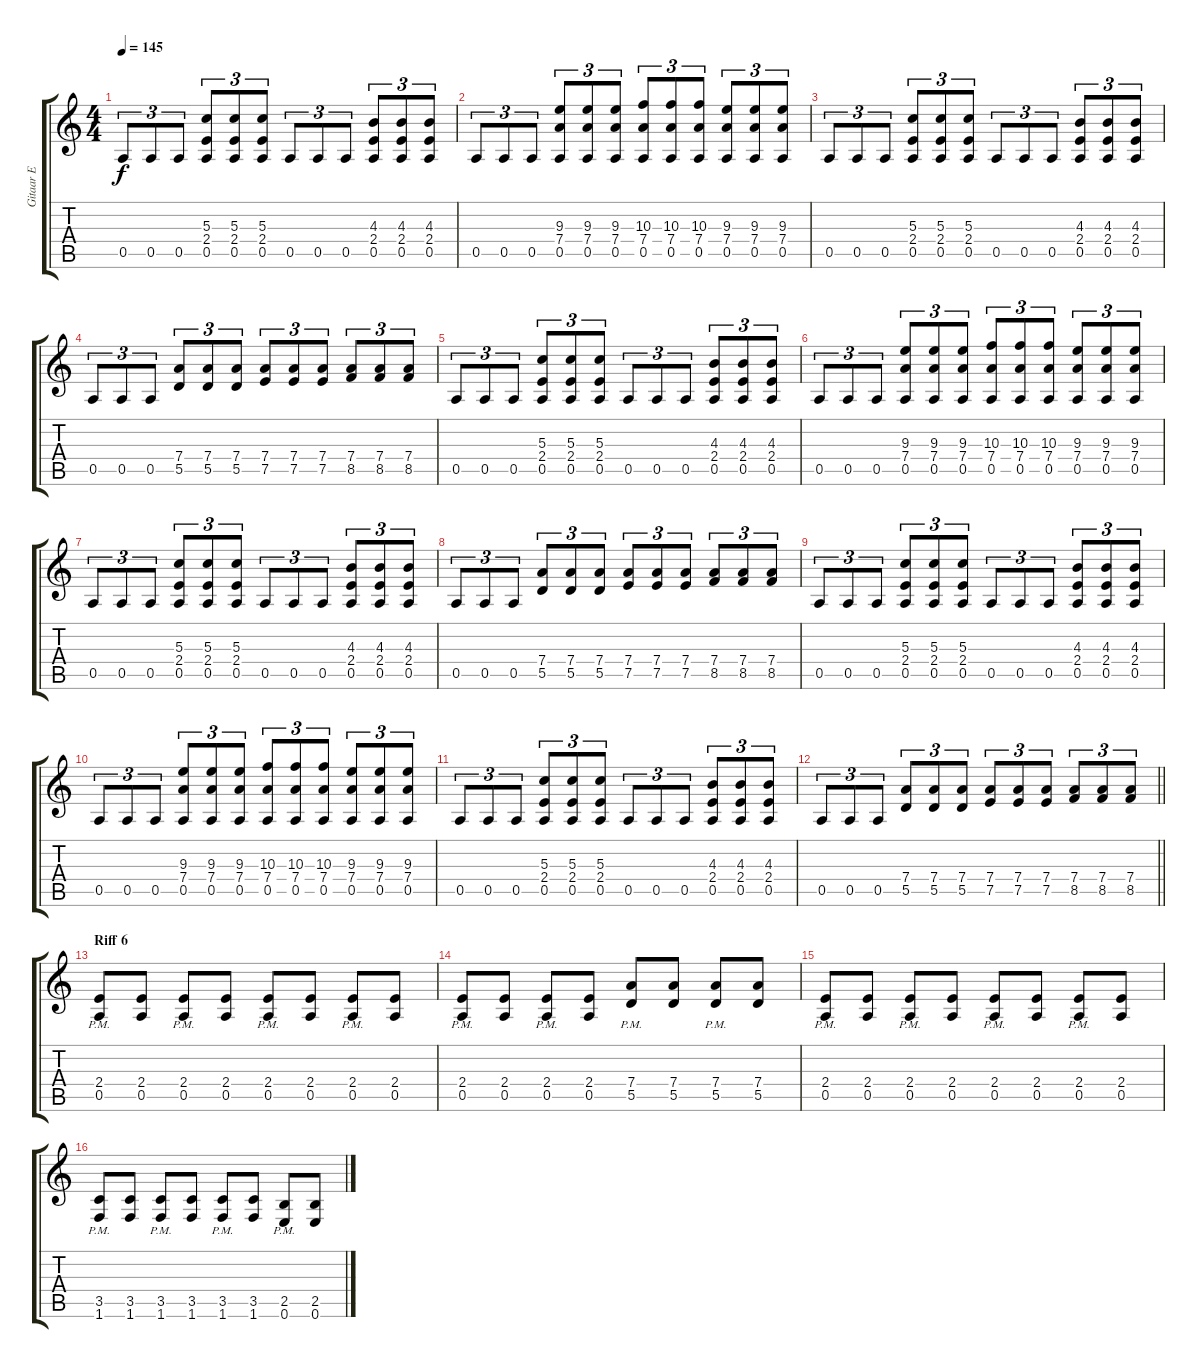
\track ("Gitaar E" "Gitaar E") {instrument distortionguitar}
\staff {score tabs}
\tuning (E4 B3 G3 D3 A2 E2) {hide}
\ts (4 4)
\tempo 145
\clef g2
\ks c
0.5.8{tu (3 2) dy f} 0.5.8{tu (3 2)} 0.5.8{tu (3 2)} (5.3 2.4 0.5).8{tu (3 2)} (5.3 2.4 0.5).8{tu (3 2)} (5.3 2.4 0.5).8{tu (3 2)} 0.5.8{tu (3 2)} 0.5.8{tu (3 2)} 0.5.8{tu (3 2)} (4.3 2.4 0.5).8{tu (3 2)} (4.3 2.4 0.5).8{tu (3 2)} (4.3 2.4 0.5).8{tu (3 2)} |
0.5.8{tu (3 2)} 0.5.8{tu (3 2)} 0.5.8{tu (3 2)} (9.3 7.4 0.5).8{tu (3 2)} (9.3 7.4 0.5).8{tu (3 2)} (9.3 7.4 0.5).8{tu (3 2)} (10.3 7.4 0.5).8{tu (3 2)} (10.3 7.4 0.5).8{tu (3 2)} (10.3 7.4 0.5).8{tu (3 2)} (9.3 7.4 0.5).8{tu (3 2)} (9.3 7.4 0.5).8{tu (3 2)} (9.3 7.4 0.5).8{tu (3 2)} |
0.5.8{tu (3 2)} 0.5.8{tu (3 2)} 0.5.8{tu (3 2)} (5.3 2.4 0.5).8{tu (3 2)} (5.3 2.4 0.5).8{tu (3 2)} (5.3 2.4 0.5).8{tu (3 2)} 0.5.8{tu (3 2)} 0.5.8{tu (3 2)} 0.5.8{tu (3 2)} (4.3 2.4 0.5).8{tu (3 2)} (4.3 2.4 0.5).8{tu (3 2)} (4.3 2.4 0.5).8{tu (3 2)} |
0.5.8{tu (3 2)} 0.5.8{tu (3 2)} 0.5.8{tu (3 2)} (7.4 5.5).8{tu (3 2)} (7.4 5.5).8{tu (3 2)} (7.4 5.5).8{tu (3 2)} (7.4 7.5).8{tu (3 2)} (7.4 7.5).8{tu (3 2)} (7.4 7.5).8{tu (3 2)} (7.4 8.5).8{tu (3 2)} (7.4 8.5).8{tu (3 2)} (7.4 8.5).8{tu (3 2)} |
0.5.8{tu (3 2)} 0.5.8{tu (3 2)} 0.5.8{tu (3 2)} (5.3 2.4 0.5).8{tu (3 2)} (5.3 2.4 0.5).8{tu (3 2)} (5.3 2.4 0.5).8{tu (3 2)} 0.5.8{tu (3 2)} 0.5.8{tu (3 2)} 0.5.8{tu (3 2)} (4.3 2.4 0.5).8{tu (3 2)} (4.3 2.4 0.5).8{tu (3 2)} (4.3 2.4 0.5).8{tu (3 2)} |
0.5.8{tu (3 2)} 0.5.8{tu (3 2)} 0.5.8{tu (3 2)} (9.3 7.4 0.5).8{tu (3 2)} (9.3 7.4 0.5).8{tu (3 2)} (9.3 7.4 0.5).8{tu (3 2)} (10.3 7.4 0.5).8{tu (3 2)} (10.3 7.4 0.5).8{tu (3 2)} (10.3 7.4 0.5).8{tu (3 2)} (9.3 7.4 0.5).8{tu (3 2)} (9.3 7.4 0.5).8{tu (3 2)} (9.3 7.4 0.5).8{tu (3 2)} |
0.5.8{tu (3 2)} 0.5.8{tu (3 2)} 0.5.8{tu (3 2)} (5.3 2.4 0.5).8{tu (3 2)} (5.3 2.4 0.5).8{tu (3 2)} (5.3 2.4 0.5).8{tu (3 2)} 0.5.8{tu (3 2)} 0.5.8{tu (3 2)} 0.5.8{tu (3 2)} (4.3 2.4 0.5).8{tu (3 2)} (4.3 2.4 0.5).8{tu (3 2)} (4.3 2.4 0.5).8{tu (3 2)} |
0.5.8{tu (3 2)} 0.5.8{tu (3 2)} 0.5.8{tu (3 2)} (7.4 5.5).8{tu (3 2)} (7.4 5.5).8{tu (3 2)} (7.4 5.5).8{tu (3 2)} (7.4 7.5).8{tu (3 2)} (7.4 7.5).8{tu (3 2)} (7.4 7.5).8{tu (3 2)} (7.4 8.5).8{tu (3 2)} (7.4 8.5).8{tu (3 2)} (7.4 8.5).8{tu (3 2)} |
0.5.8{tu (3 2)} 0.5.8{tu (3 2)} 0.5.8{tu (3 2)} (5.3 2.4 0.5).8{tu (3 2)} (5.3 2.4 0.5).8{tu (3 2)} (5.3 2.4 0.5).8{tu (3 2)} 0.5.8{tu (3 2)} 0.5.8{tu (3 2)} 0.5.8{tu (3 2)} (4.3 2.4 0.5).8{tu (3 2)} (4.3 2.4 0.5).8{tu (3 2)} (4.3 2.4 0.5).8{tu (3 2)} |
0.5.8{tu (3 2)} 0.5.8{tu (3 2)} 0.5.8{tu (3 2)} (9.3 7.4 0.5).8{tu (3 2)} (9.3 7.4 0.5).8{tu (3 2)} (9.3 7.4 0.5).8{tu (3 2)} (10.3 7.4 0.5).8{tu (3 2)} (10.3 7.4 0.5).8{tu (3 2)} (10.3 7.4 0.5).8{tu (3 2)} (9.3 7.4 0.5).8{tu (3 2)} (9.3 7.4 0.5).8{tu (3 2)} (9.3 7.4 0.5).8{tu (3 2)} |
0.5.8{tu (3 2)} 0.5.8{tu (3 2)} 0.5.8{tu (3 2)} (5.3 2.4 0.5).8{tu (3 2)} (5.3 2.4 0.5).8{tu (3 2)} (5.3 2.4 0.5).8{tu (3 2)} 0.5.8{tu (3 2)} 0.5.8{tu (3 2)} 0.5.8{tu (3 2)} (4.3 2.4 0.5).8{tu (3 2)} (4.3 2.4 0.5).8{tu (3 2)} (4.3 2.4 0.5).8{tu (3 2)} |
\barLineRight lightlight
0.5.8{tu (3 2)} 0.5.8{tu (3 2)} 0.5.8{tu (3 2)} (7.4 5.5).8{tu (3 2)} (7.4 5.5).8{tu (3 2)} (7.4 5.5).8{tu (3 2)} (7.4 7.5).8{tu (3 2)} (7.4 7.5).8{tu (3 2)} (7.4 7.5).8{tu (3 2)} (7.4 8.5).8{tu (3 2)} (7.4 8.5).8{tu (3 2)} (7.4 8.5).8{tu (3 2)} |
\section ("" "Riff 6")
(2.4{pm} 0.5{pm}).8 (2.4 0.5).8 (2.4{pm} 0.5{pm}).8 (2.4 0.5).8 (2.4{pm} 0.5{pm}).8 (2.4 0.5).8 (2.4{pm} 0.5{pm}).8 (2.4 0.5).8 |
(2.4{pm} 0.5{pm}).8 (2.4 0.5).8 (2.4{pm} 0.5{pm}).8 (2.4 0.5).8 (7.4{pm} 5.5{pm}).8 (7.4 5.5).8 (7.4{pm} 5.5{pm}).8 (7.4 5.5).8 |
(2.4{pm} 0.5{pm}).8 (2.4 0.5).8 (2.4{pm} 0.5{pm}).8 (2.4 0.5).8 (2.4{pm} 0.5{pm}).8 (2.4 0.5).8 (2.4{pm} 0.5{pm}).8 (2.4 0.5).8 |
(3.5{pm} 1.6{pm}).8 (3.5 1.6).8 (3.5{pm} 1.6{pm}).8 (3.5 1.6).8 (3.5{pm} 1.6{pm}).8 (3.5 1.6).8 (2.5{pm} 0.6{pm}).8 (2.5 0.6).8
